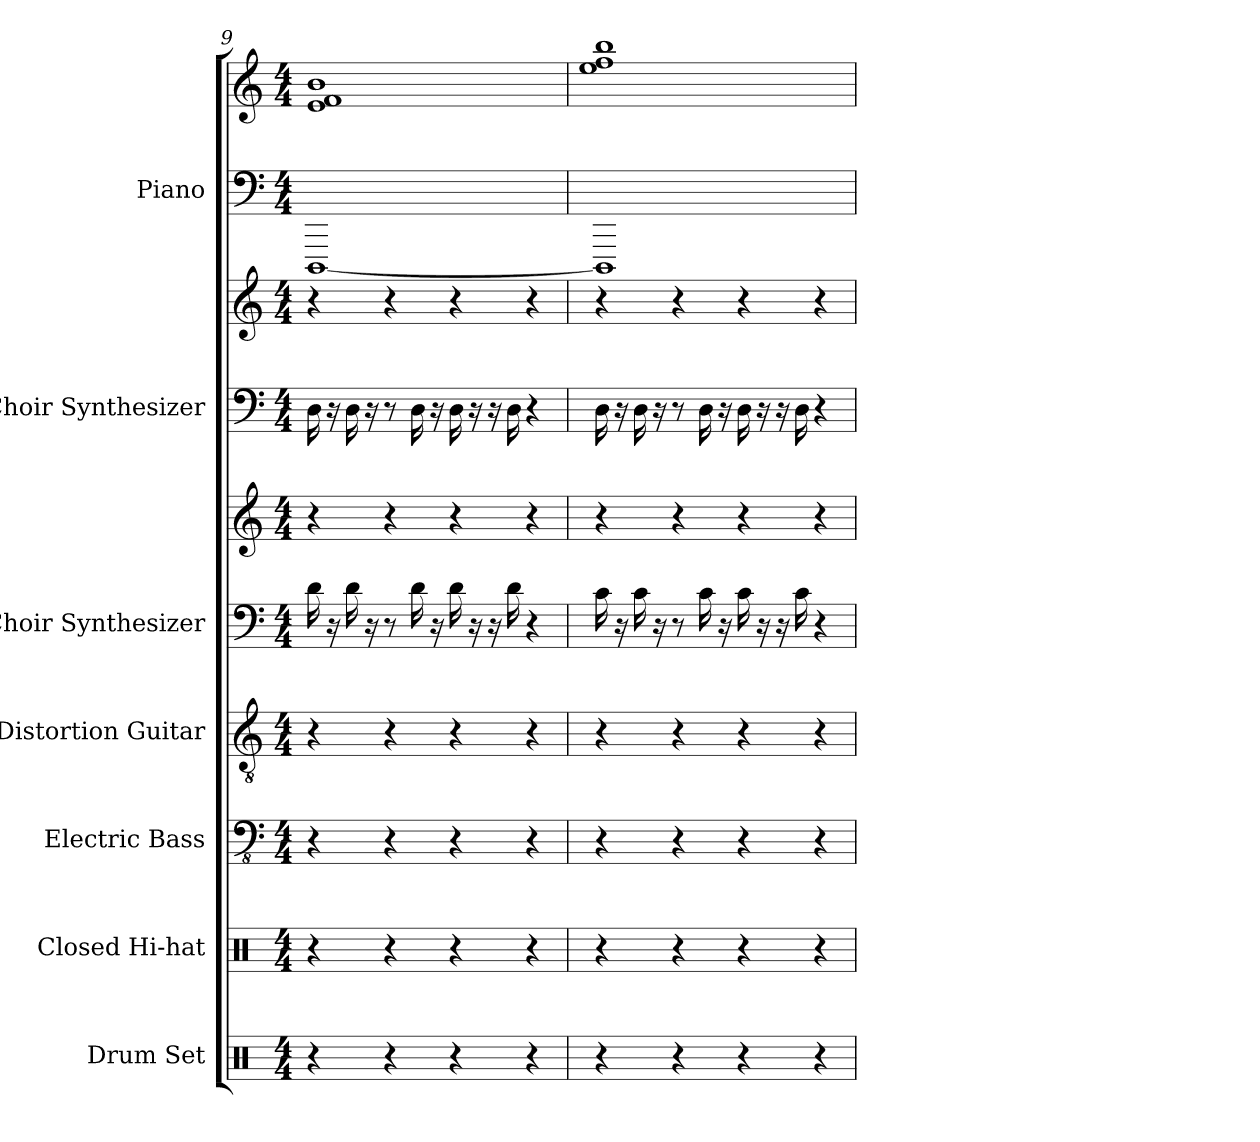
**kern	**kern	**kern	**kern	**kern	**kern	**kern	**kern	**kern	**kern
*part7	*part6	*part5	*part4	*part3	*part3	*part2	*part2	*part1	*part1
*staff10	*staff9	*staff8	*staff7	*staff6	*staff5	*staff4	*staff3	*staff2	*staff1
*I"Drum Set	*I"Closed Hi-hat	*I"Electric Bass	*I"Distortion Guitar	*I"Choir Synthesizer	*	*I"Choir Synthesizer	*	*I"Piano	*
*I'Drums	*I'Cl HH	*I'El. B.	*I'Dist. Guit.	*I'Synth.	*	*I'Synth.	*	*I'Pno.	*
*clefX	*clefX	*clefFv4	*clefGv2	*clefF4	*clefG2	*clefF4	*clefG2	*clefF4	*clefG2
*k[]	*k[]	*k[]	*k[]	*k[]	*k[]	*k[]	*k[]	*k[]	*k[]
*M4/4	*M4/4	*M4/4	*M4/4	*M4/4	*M4/4	*M4/4	*M4/4	*M4/4	*M4/4
=9	=9	=9	=9	=9	=9	=9	=9	=9	=9
4r	4r	4r	4r	16d	4r	16D	4r	[1DDD	1e 1f 1b
.	.	.	.	16r	.	16r	.	.	.
.	.	.	.	16d	.	16D	.	.	.
.	.	.	.	16r	.	16r	.	.	.
4r	4r	4r	4r	8r	4r	8r	4r	.	.
.	.	.	.	16d	.	16D	.	.	.
.	.	.	.	16r	.	16r	.	.	.
4r	4r	4r	4r	16d	4r	16D	4r	.	.
.	.	.	.	16r	.	16r	.	.	.
.	.	.	.	16r	.	16r	.	.	.
.	.	.	.	16d	.	16D	.	.	.
4r	4r	4r	4r	4r	4r	4r	4r	.	.
=10	=10	=10	=10	=10	=10	=10	=10	=10	=10
4r	4r	4r	4r	16c	4r	16D	4r	1DDD]	1ee 1ff 1bb
.	.	.	.	16r	.	16r	.	.	.
.	.	.	.	16c	.	16D	.	.	.
.	.	.	.	16r	.	16r	.	.	.
4r	4r	4r	4r	8r	4r	8r	4r	.	.
.	.	.	.	16c	.	16D	.	.	.
.	.	.	.	16r	.	16r	.	.	.
4r	4r	4r	4r	16c	4r	16D	4r	.	.
.	.	.	.	16r	.	16r	.	.	.
.	.	.	.	16r	.	16r	.	.	.
.	.	.	.	16c	.	16D	.	.	.
4r	4r	4r	4r	4r	4r	4r	4r	.	.
=	=	=	=	=	=	=	=	=	=
*-	*-	*-	*-	*-	*-	*-	*-	*-	*-
